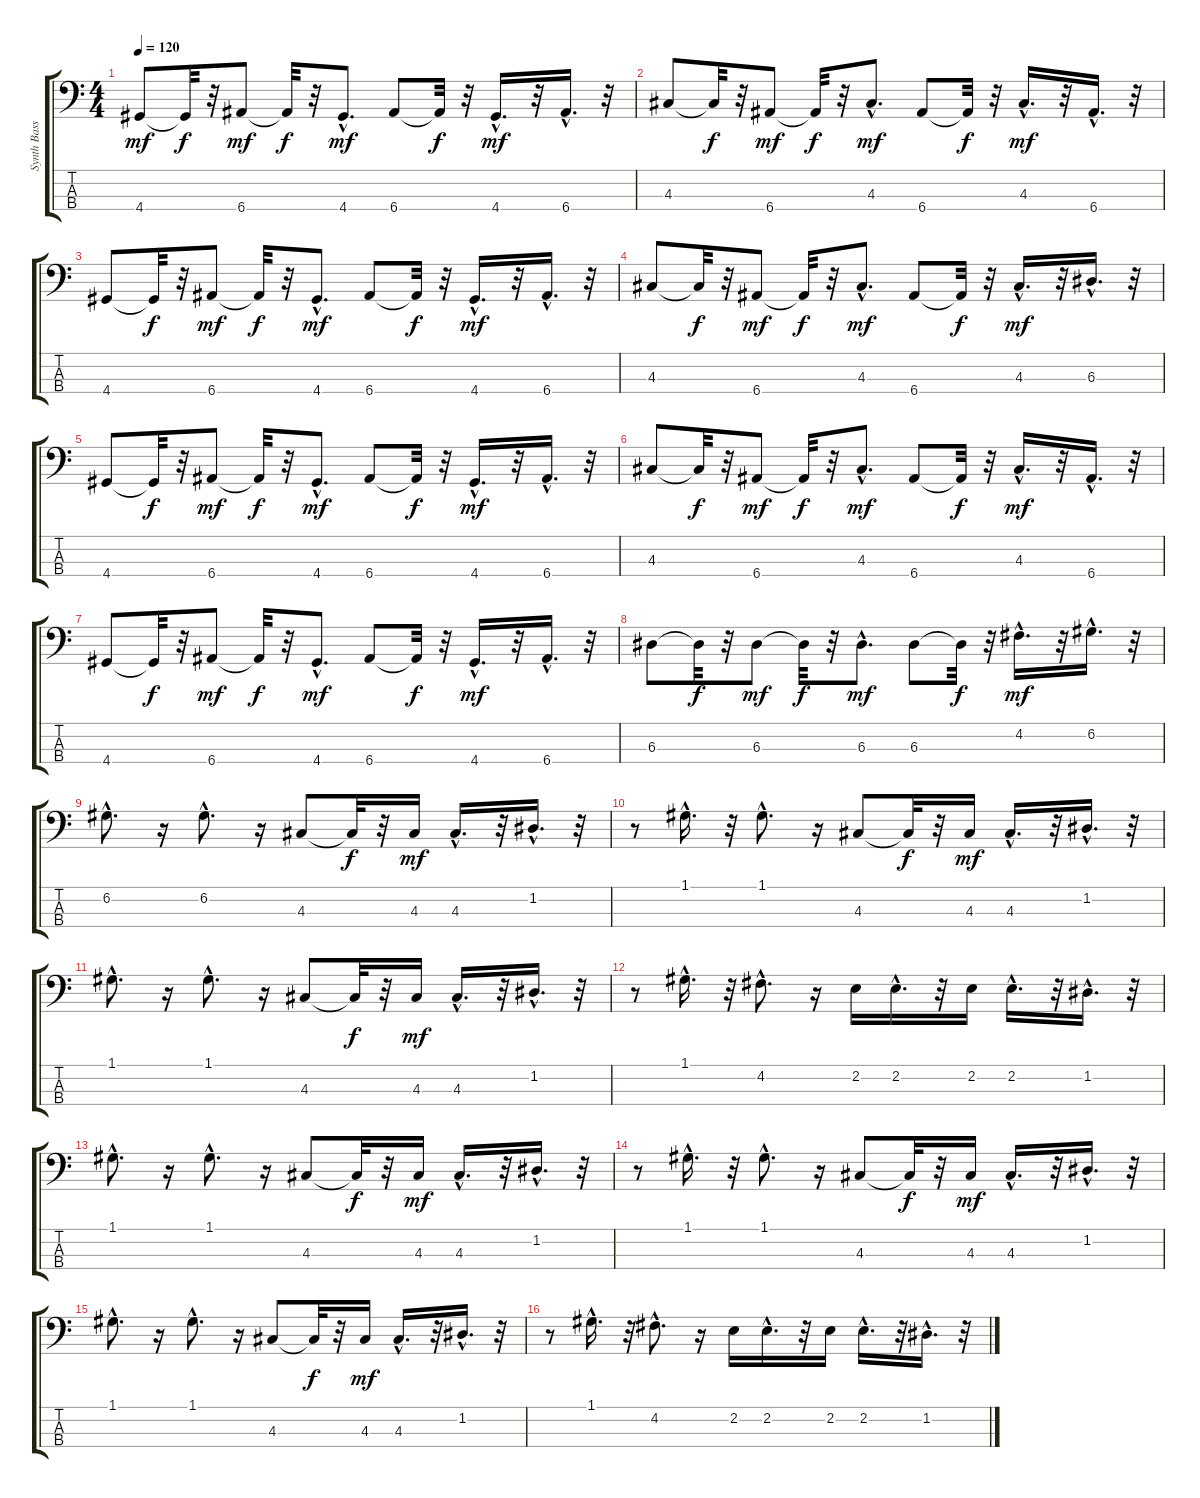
\track ("Synth Bass 2" "Synth Bass") {instrument synthbass2}
\staff {score tabs}
\tuning (G2 D2 A1 E1) {hide}
\ts (4 4)
\tempo 120
\clef f4
\ks c
4.4.8{dy mf} 4.4{t}.32{dy f} r.32 6.4.8{dy mf} 6.4{t}.32{dy f} r.32 4.4{hac}.8{d dy mf} 6.4.8 6.4{t}.32{dy f} r.32 4.4{hac}.16{d dy mf} r.32 6.4{hac}.16{d} r.32 |
4.3.8 4.3{t}.32{dy f} r.32 6.4.8{dy mf} 6.4{t}.32{dy f} r.32 4.3{hac}.8{d dy mf} 6.4.8 6.4{t}.32{dy f} r.32 4.3{hac}.16{d dy mf} r.32 6.4{hac}.16{d} r.32 |
4.4.8 4.4{t}.32{dy f} r.32 6.4.8{dy mf} 6.4{t}.32{dy f} r.32 4.4{hac}.8{d dy mf} 6.4.8 6.4{t}.32{dy f} r.32 4.4{hac}.16{d dy mf} r.32 6.4{hac}.16{d} r.32 |
4.3.8 4.3{t}.32{dy f} r.32 6.4.8{dy mf} 6.4{t}.32{dy f} r.32 4.3{hac}.8{d dy mf} 6.4.8 6.4{t}.32{dy f} r.32 4.3{hac}.16{d dy mf} r.32 6.3{hac}.16{d} r.32 |
4.4.8 4.4{t}.32{dy f} r.32 6.4.8{dy mf} 6.4{t}.32{dy f} r.32 4.4{hac}.8{d dy mf} 6.4.8 6.4{t}.32{dy f} r.32 4.4{hac}.16{d dy mf} r.32 6.4{hac}.16{d} r.32 |
4.3.8 4.3{t}.32{dy f} r.32 6.4.8{dy mf} 6.4{t}.32{dy f} r.32 4.3{hac}.8{d dy mf} 6.4.8 6.4{t}.32{dy f} r.32 4.3{hac}.16{d dy mf} r.32 6.4{hac}.16{d} r.32 |
4.4.8 4.4{t}.32{dy f} r.32 6.4.8{dy mf} 6.4{t}.32{dy f} r.32 4.4{hac}.8{d dy mf} 6.4.8 6.4{t}.32{dy f} r.32 4.4{hac}.16{d dy mf} r.32 6.4{hac}.16{d} r.32 |
6.3.8 6.3{t}.32{dy f} r.32 6.3.8{dy mf} 6.3{t}.32{dy f} r.32 6.3{hac}.8{d dy mf} 6.3.8 6.3{t}.32{dy f} r.32 4.2{hac}.16{d dy mf} r.32 6.2{hac}.16{d} r.32 |
6.2{hac}.8{d} r.16 6.2{hac}.8{d} r.16 4.3.8 4.3{t}.32{dy f} r.32 4.3.16{dy mf} 4.3{hac}.16{d} r.32 1.2{hac}.16{d} r.32 |
r.8 1.1{hac}.16{d} r.32 1.1{hac}.8{d} r.16 4.3.8 4.3{t}.32{dy f} r.32 4.3.16{dy mf} 4.3{hac}.16{d} r.32 1.2{hac}.16{d} r.32 |
1.1{hac}.8{d} r.16 1.1{hac}.8{d} r.16 4.3.8 4.3{t}.32{dy f} r.32 4.3.16{dy mf} 4.3{hac}.16{d} r.32 1.2{hac}.16{d} r.32 |
r.8 1.1{hac}.16{d} r.32 4.2{hac}.8{d} r.16 2.2.16 2.2{hac}.16{d} r.32 2.2.16 2.2{hac}.16{d} r.32 1.2{hac}.16{d} r.32 |
1.1{hac}.8{d} r.16 1.1{hac}.8{d} r.16 4.3.8 4.3{t}.32{dy f} r.32 4.3.16{dy mf} 4.3{hac}.16{d} r.32 1.2{hac}.16{d} r.32 |
r.8 1.1{hac}.16{d} r.32 1.1{hac}.8{d} r.16 4.3.8 4.3{t}.32{dy f} r.32 4.3.16{dy mf} 4.3{hac}.16{d} r.32 1.2{hac}.16{d} r.32 |
1.1{hac}.8{d} r.16 1.1{hac}.8{d} r.16 4.3.8 4.3{t}.32{dy f} r.32 4.3.16{dy mf} 4.3{hac}.16{d} r.32 1.2{hac}.16{d} r.32 |
r.8 1.1{hac}.16{d} r.32 4.2{hac}.8{d} r.16 2.2.16 2.2{hac}.16{d} r.32 2.2.16 2.2{hac}.16{d} r.32 1.2{hac}.16{d} r.32
